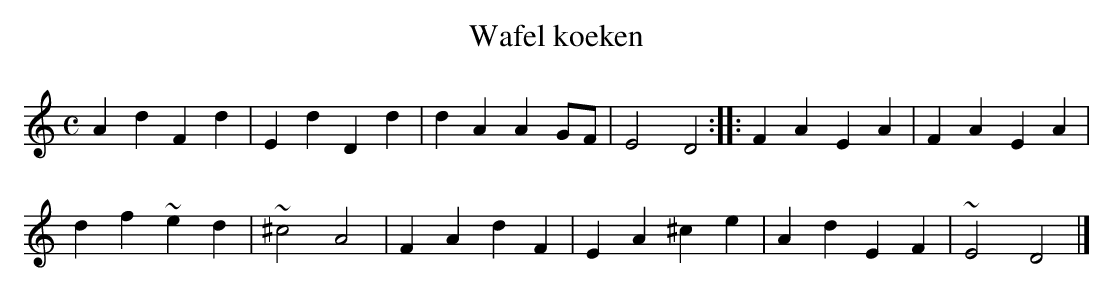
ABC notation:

X:1
T:Wafel koeken
M:C
K:Ddor
A2d2F2d2|E2d2D2d2|d2A2A2GF|E4D4:||:F2A2E2A2|F2A2E2A2|
d2f2~e2d2|~^c4A4|F2A2d2F2|E2A2^c2e2|A2d2E2F2|~E4D4|]
